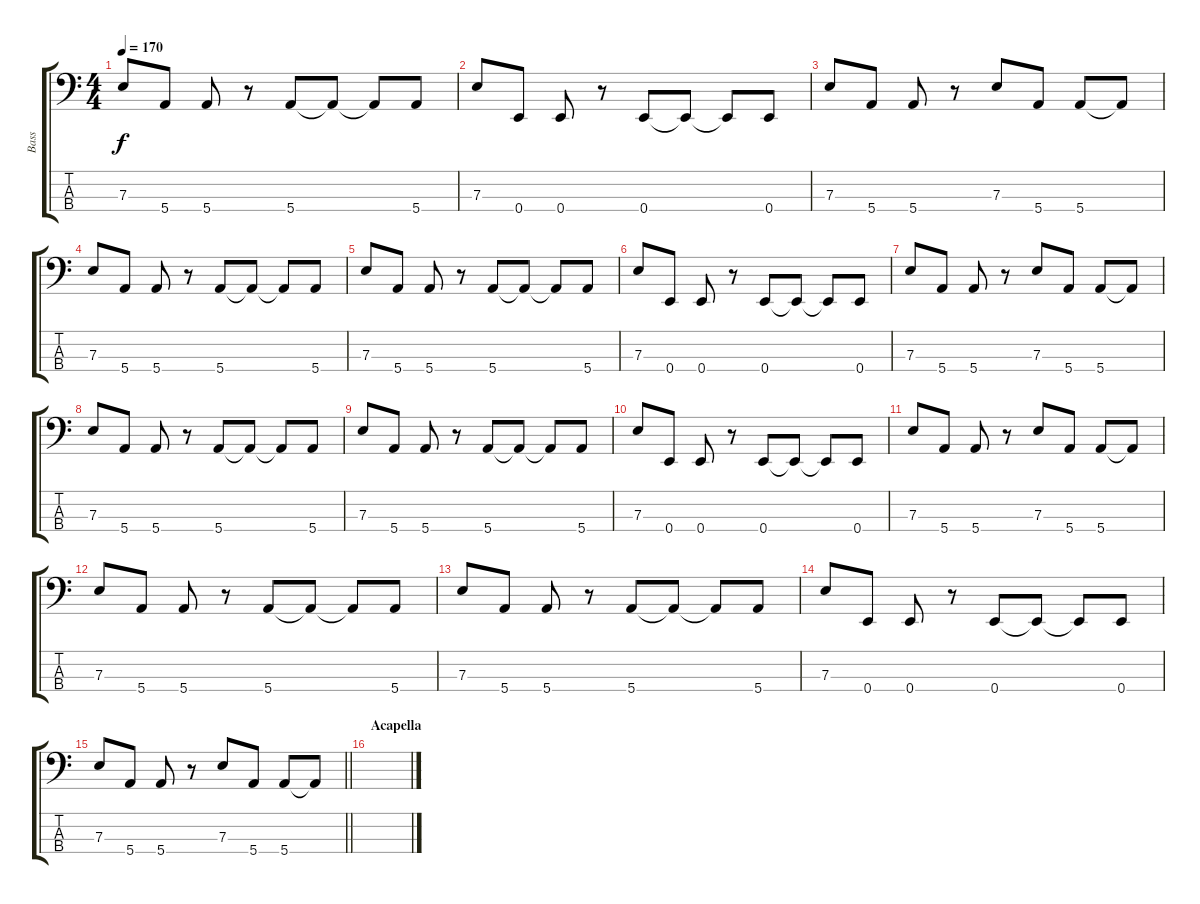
\track ("Bass" "Bass") {instrument electricbassfinger}
\staff {score tabs}
\tuning (G2 D2 A1 E1) {hide}
\ts (4 4)
\tempo 170
\clef f4
\ks c
7.3.8{dy f} 5.4.8 5.4.8 r.8 5.4.8 5.4{t}.8 5.4{t}.8 5.4.8 |
7.3.8 0.4.8 0.4.8 r.8 0.4.8 0.4{t}.8 0.4{t}.8 0.4.8 |
7.3.8 5.4.8 5.4.8 r.8 7.3.8 5.4.8 5.4.8 5.4{t}.8 |
7.3.8 5.4.8 5.4.8 r.8 5.4.8 5.4{t}.8 5.4{t}.8 5.4.8 |
7.3.8 5.4.8 5.4.8 r.8 5.4.8 5.4{t}.8 5.4{t}.8 5.4.8 |
7.3.8 0.4.8 0.4.8 r.8 0.4.8 0.4{t}.8 0.4{t}.8 0.4.8 |
7.3.8 5.4.8 5.4.8 r.8 7.3.8 5.4.8 5.4.8 5.4{t}.8 |
7.3.8 5.4.8 5.4.8 r.8 5.4.8 5.4{t}.8 5.4{t}.8 5.4.8 |
7.3.8 5.4.8 5.4.8 r.8 5.4.8 5.4{t}.8 5.4{t}.8 5.4.8 |
7.3.8 0.4.8 0.4.8 r.8 0.4.8 0.4{t}.8 0.4{t}.8 0.4.8 |
7.3.8 5.4.8 5.4.8 r.8 7.3.8 5.4.8 5.4.8 5.4{t}.8 |
7.3.8 5.4.8 5.4.8 r.8 5.4.8 5.4{t}.8 5.4{t}.8 5.4.8 |
7.3.8 5.4.8 5.4.8 r.8 5.4.8 5.4{t}.8 5.4{t}.8 5.4.8 |
7.3.8 0.4.8 0.4.8 r.8 0.4.8 0.4{t}.8 0.4{t}.8 0.4.8 |
\barLineRight lightlight
7.3.8 5.4.8 5.4.8 r.8 7.3.8 5.4.8 5.4.8 5.4{t}.8 |
\section ("" "Acapella")
